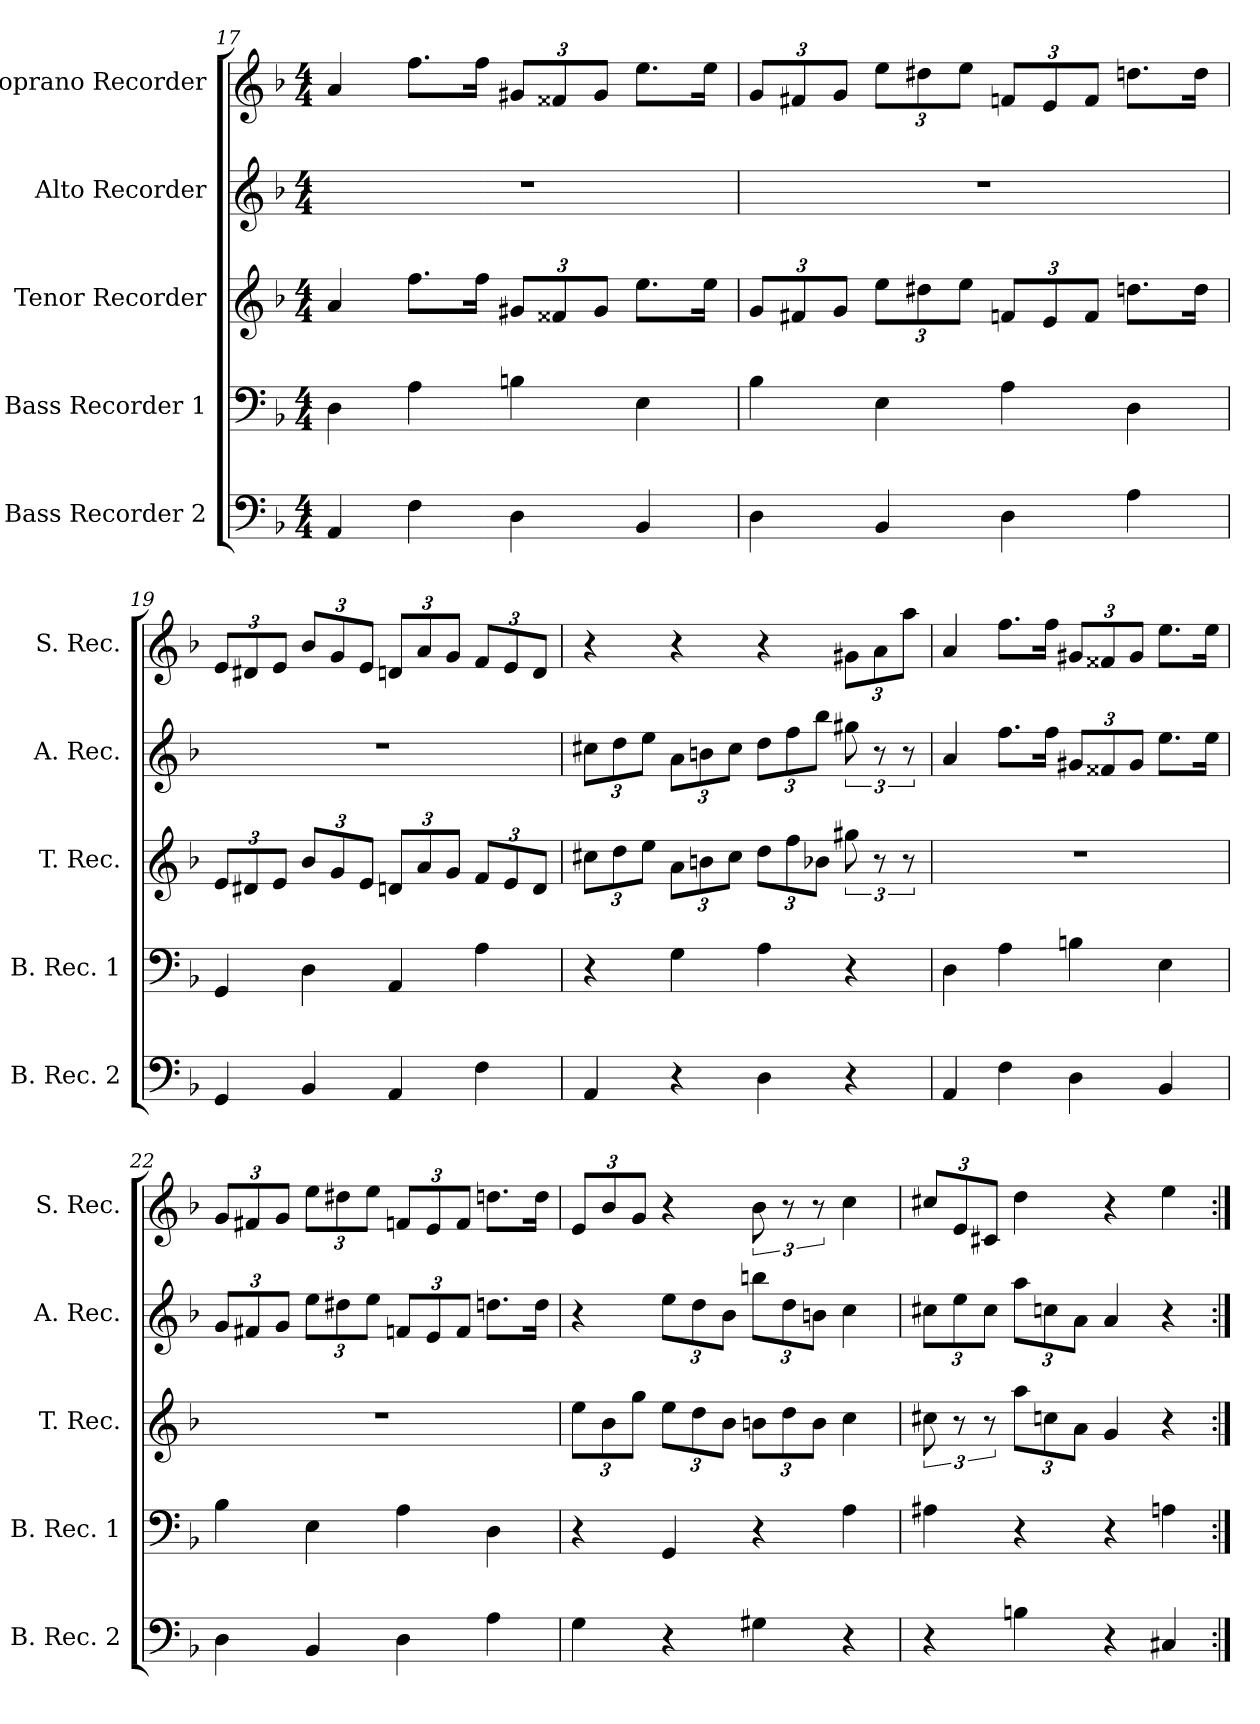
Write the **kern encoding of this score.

**kern	**kern	**kern	**kern	**kern
*part5	*part4	*part3	*part2	*part1
*staff5	*staff4	*staff3	*staff2	*staff1
*I"Bass Recorder 2	*I"Bass Recorder 1	*I"Tenor Recorder	*I"Alto Recorder	*I"Soprano Recorder
*I'B. Rec. 2	*I'B. Rec. 1	*I'T. Rec.	*I'A. Rec.	*I'S. Rec.
*clefF4	*clefF4	*clefG2	*clefG2	*clefG2
*ITrd-7c-12	*ITrd-7c-12	*	*	*ITrd-7c-12
*k[b-]	*k[b-]	*k[b-]	*k[b-]	*k[b-]
*d:	*d:	*d:	*d:	*d:
*M4/4	*M4/4	*M4/4	*M4/4	*M4/4
=17	=17	=17	=17	=17
4A/	4d\	4a/	1r	4aa/
4f\	4a\	8.ff\L	.	8.fff\L
.	.	16ff\Jk	.	16fff\Jk
4d\	4bn\	12g#X/L	.	12gg#X/L
.	.	12f##X/	.	12ff##X/
.	.	12g#/J	.	12gg#/J
4B-/	4e\	8.ee\L	.	8.eee\L
.	.	16ee\Jk	.	16eee\Jk
=18	=18	=18	=18	=18
4d\	4b-\	12g/L	1r	12gg/L
.	.	12f#X/	.	12ff#X/
.	.	12g/J	.	12gg/J
4B-/	4e\	12ee\L	.	12eee\L
.	.	12dd#X\	.	12ddd#X\
.	.	12ee\J	.	12eee\J
4d\	4a\	12fn/L	.	12ffn/L
.	.	12e/	.	12ee/
.	.	12f/J	.	12ff/J
4a\	4d\	8.ddn\L	.	8.dddn\L
.	.	16dd\Jk	.	16ddd\Jk
!!LO:PB:g=z
=19	=19	=19	=19	=19
4G/	4G/	12e/L	1r	12ee/L
.	.	12d#X/	.	12dd#X/
.	.	12e/J	.	12ee/J
4B-/	4d\	12b-/L	.	12bb-/L
.	.	12g/	.	12gg/
.	.	12e/J	.	12ee/J
4A/	4A/	12dn/L	.	12ddn/L
.	.	12a/	.	12aa/
.	.	12g/J	.	12gg/J
4f\	4a\	12f/L	.	12ff/L
.	.	12e/	.	12ee/
.	.	12d/J	.	12dd/J
=20	=20	=20	=20	=20
4A/	4r	12cc#X\L	12cc#X\L	4r
.	.	12dd\	12dd\	.
.	.	12ee\J	12ee\J	.
4r	4g\	12a\L	12a\L	4r
.	.	12bn\	12bn\	.
.	.	12cc#\J	12cc#\J	.
4d\	4a\	12dd\L	12dd\L	4r
.	.	12ff\	12ff\	.
.	.	12b-X\J	12bb-\J	.
4r	4r	12gg#X\	12gg#X\	12gg#X\L
.	.	12r	12r	12aa\
.	.	12r	12r	12aaa\J
=21	=21	=21	=21	=21
4A/	4d\	1r	4a/	4aa/
4f\	4a\	.	8.ff\L	8.fff\L
.	.	.	16ff\Jk	16fff\Jk
4d\	4bn\	.	12g#X/L	12gg#X/L
.	.	.	12f##X/	12ff##X/
.	.	.	12g#/J	12gg#/J
4B-/	4e\	.	8.ee\L	8.eee\L
.	.	.	16ee\Jk	16eee\Jk
!!LO:LB:g=z
=22	=22	=22	=22	=22
4d\	4b-\	1r	12g/L	12gg/L
.	.	.	12f#X/	12ff#X/
.	.	.	12g/J	12gg/J
4B-/	4e\	.	12ee\L	12eee\L
.	.	.	12dd#X\	12ddd#X\
.	.	.	12ee\J	12eee\J
4d\	4a\	.	12fn/L	12ffn/L
.	.	.	12e/	12ee/
.	.	.	12f/J	12ff/J
4a\	4d\	.	8.ddn\L	8.dddn\L
.	.	.	16dd\Jk	16ddd\Jk
=23	=23	=23	=23	=23
4g\	4r	12ee\L	4r	12ee/L
.	.	12b-\	.	12bb-/
.	.	12gg\J	.	12gg/J
4r	4G/	12ee\L	12ee\L	4r
.	.	12dd\	12dd\	.
.	.	12b-\J	12b-\J	.
4g#X\	4r	12bn\L	12bbn\L	12bb-\
.	.	12dd\	12dd\	12r
.	.	12b\J	12bn\J	12r
4r	4a\	4cc\	4cc\	4ccc\
=24	=24	=24	=24	=24
4r	4a#X\	12cc#X\	12cc#X\L	12ccc#X/L
.	.	12r	12ee\	12ee/
.	.	12r	12cc#\J	12cc#X/J
4bn\	4r	12aa\L	12aa\L	4ddd\
.	.	12ccn\	12ccn\	.
.	.	12a\J	12a\J	.
4r	4r	4g/	4a/	4r
4c#X/	4an\	4r	4r	4eee\
=:|!	=:|!	=:|!	=:|!	=:|!
*-	*-	*-	*-	*-
